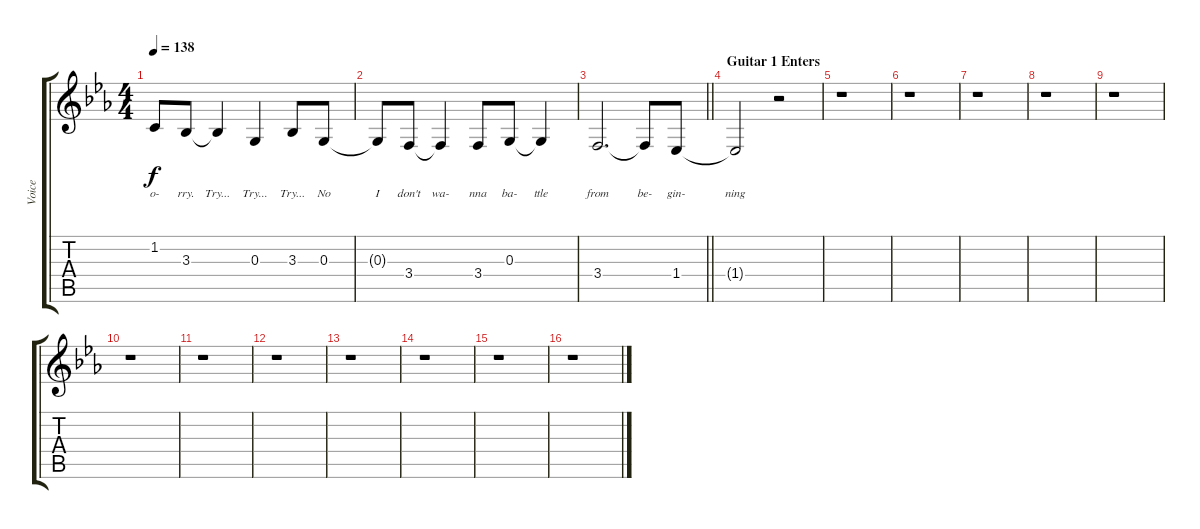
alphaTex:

\track ("Voice" "Voice") {instrument flute}
\staff {score tabs}
\tuning (E4 B3 G3 D3 A2 E2) {hide}
\ts (4 4)
\tempo 138
\clef g2
\ks eb
1.2{t}.8{lyrics (0 "o-") lyrics (1 "") lyrics (2 "") lyrics (3 "") lyrics (4 "") dy f} 3.3.8{lyrics (0 "rry.") lyrics (1 "") lyrics (2 "") lyrics (3 "") lyrics (4 "")} 3.3{t}.4{lyrics (0 "Try...") lyrics (1 "") lyrics (2 "") lyrics (3 "") lyrics (4 "")} 0.3.4{lyrics (0 "Try...") lyrics (1 "") lyrics (2 "") lyrics (3 "") lyrics (4 "")} 3.3.8{lyrics (0 "Try...") lyrics (1 "") lyrics (2 "") lyrics (3 "") lyrics (4 "")} 0.3.8{lyrics (0 "No") lyrics (1 "") lyrics (2 "") lyrics (3 "") lyrics (4 "")} |
0.3{t}.8{lyrics (0 "I") lyrics (1 "") lyrics (2 "") lyrics (3 "") lyrics (4 "")} 3.4.8{lyrics (0 "don't") lyrics (1 "") lyrics (2 "") lyrics (3 "") lyrics (4 "")} 3.4{t}.4{lyrics (0 "wa-") lyrics (1 "") lyrics (2 "") lyrics (3 "") lyrics (4 "")} 3.4.8{lyrics (0 "nna") lyrics (1 "") lyrics (2 "") lyrics (3 "") lyrics (4 "")} 0.3.8{lyrics (0 "ba-") lyrics (1 "") lyrics (2 "") lyrics (3 "") lyrics (4 "")} 0.3{t}.4{lyrics (0 "ttle") lyrics (1 "") lyrics (2 "") lyrics (3 "") lyrics (4 "")} |
\barLineRight lightlight
3.4.2{d lyrics (0 "from") lyrics (1 "") lyrics (2 "") lyrics (3 "") lyrics (4 "")} 3.4{t}.8{lyrics (0 "be-") lyrics (1 "") lyrics (2 "") lyrics (3 "") lyrics (4 "")} 1.4.8{lyrics (0 "gin-") lyrics (1 "") lyrics (2 "") lyrics (3 "") lyrics (4 "")} |
\section ("" "Guitar 1 Enters")
1.4{t}.2{lyrics (0 "ning") lyrics (1 "") lyrics (2 "") lyrics (3 "") lyrics (4 "")} r.2 |
r.1 |
r.1 |
r.1 |
r.1 |
r.1 |
r.1 |
r.1 |
r.1 |
r.1 |
r.1 |
r.1 |
r.1
